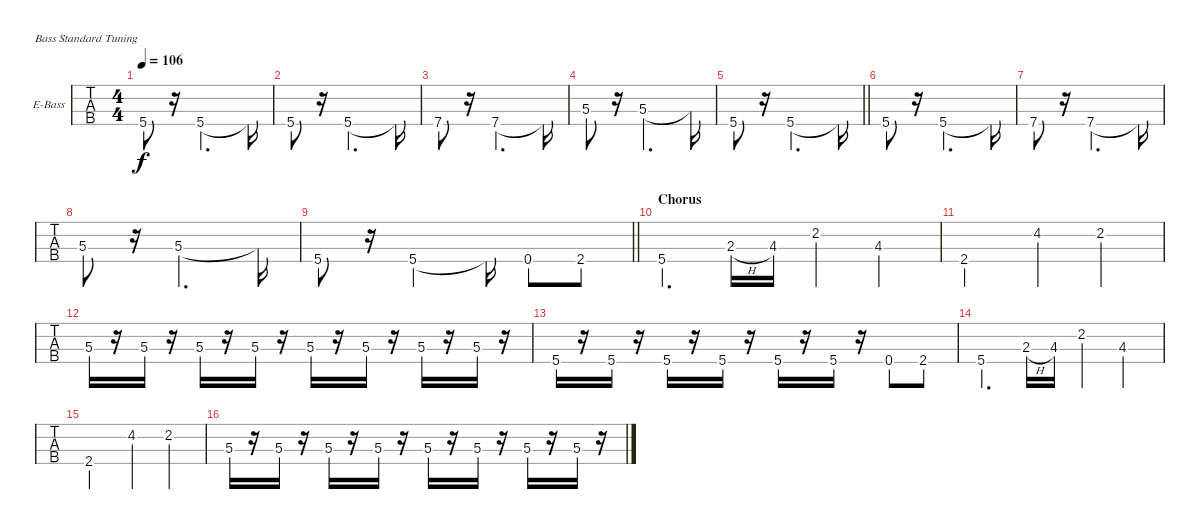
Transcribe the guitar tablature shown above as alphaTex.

\bracketExtendMode groupsimilarinstruments
\firstSystemTrackNameOrientation horizontal
\otherSystemsTrackNameOrientation horizontal
\track ("Nikolai" "E-Bass") {instrument electricbasspick}
\staff {tabs}
\tuning (G2 D2 A1 E1)
\ts (4 4)
\tempo 106
\clef f4
\ks c
5.4.8{dy f} r.16 5.4.2{d} 5.4{t}.16 |
5.4.8 r.16 5.4.2{d} 5.4{t}.16 |
7.4.8 r.16 7.4.2{d} 7.4{t}.16 |
5.3.8 r.16 5.3.2{d} 5.3{t}.16 |
\barLineRight lightlight
5.4.8 r.16 5.4.2{d} 5.4{t}.16 |
5.4.8 r.16 5.4.2{d} 5.4{t}.16 |
7.4.8 r.16 7.4.2{d} 7.4{t}.16 |
5.3.8 r.16 5.3.2{d} 5.3{t}.16 |
\barLineRight lightlight
5.4.8 r.16 5.4.2 5.4{t}.16 0.4.8 2.4.8 |
\section ("" "Chorus")
5.4.4{d} 2.3{h}.16 4.3.16 2.2.4 4.3.4 |
2.4.2 4.2.4 2.2.4 |
5.3.16 r.16 5.3.16 r.16 5.3.16 r.16 5.3.16 r.16 5.3.16 r.16 5.3.16 r.16 5.3.16 r.16 5.3.16 r.16 |
5.4.16 r.16 5.4.16 r.16 5.4.16 r.16 5.4.16 r.16 5.4.16 r.16 5.4.16 r.16 0.4.8 2.4.8 |
5.4.4{d} 2.3{h}.16 4.3.16 2.2.4 4.3.4 |
2.4.2 4.2.4 2.2.4 |
5.3.16 r.16 5.3.16 r.16 5.3.16 r.16 5.3.16 r.16 5.3.16 r.16 5.3.16 r.16 5.3.16 r.16 5.3.16 r.16
